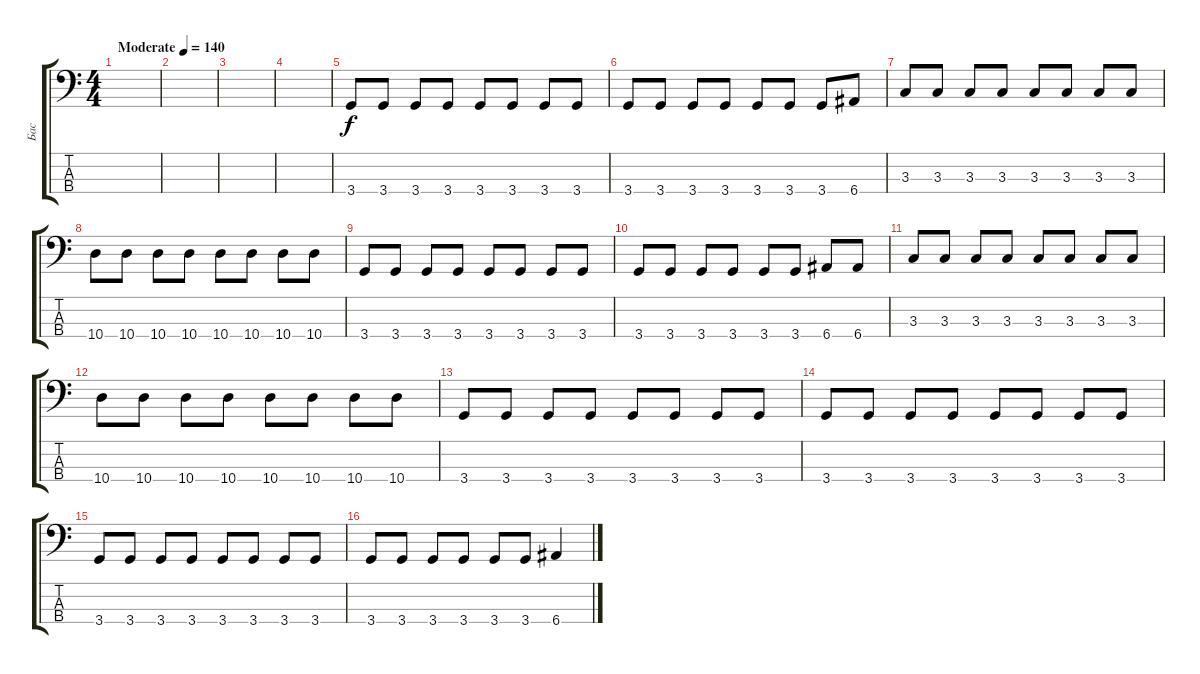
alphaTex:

\track ("Бас" "Бас") {instrument electricbassfinger}
\staff {score tabs}
\tuning (G2 D2 A1 E1) {hide}
\ts (4 4)
\tempo (140 "Moderate")
\clef f4
\ks c
|
|
|
|
3.4.8 3.4.8 3.4.8 3.4.8 3.4.8 3.4.8 3.4.8 3.4.8 |
3.4.8 3.4.8 3.4.8 3.4.8 3.4.8 3.4.8 3.4.8 6.4.8 |
3.3.8 3.3.8 3.3.8 3.3.8 3.3.8 3.3.8 3.3.8 3.3.8 |
10.4.8 10.4.8 10.4.8 10.4.8 10.4.8 10.4.8 10.4.8 10.4.8 |
3.4.8 3.4.8 3.4.8 3.4.8 3.4.8 3.4.8 3.4.8 3.4.8 |
3.4.8 3.4.8 3.4.8 3.4.8 3.4.8 3.4.8 6.4.8 6.4.8 |
3.3.8 3.3.8 3.3.8 3.3.8 3.3.8 3.3.8 3.3.8 3.3.8 |
10.4.8 10.4.8 10.4.8 10.4.8 10.4.8 10.4.8 10.4.8 10.4.8 |
3.4.8 3.4.8 3.4.8 3.4.8 3.4.8 3.4.8 3.4.8 3.4.8 |
3.4.8 3.4.8 3.4.8 3.4.8 3.4.8 3.4.8 3.4.8 3.4.8 |
3.4.8 3.4.8 3.4.8 3.4.8 3.4.8 3.4.8 3.4.8 3.4.8 |
3.4.8 3.4.8 3.4.8 3.4.8 3.4.8 3.4.8 6.4.4
